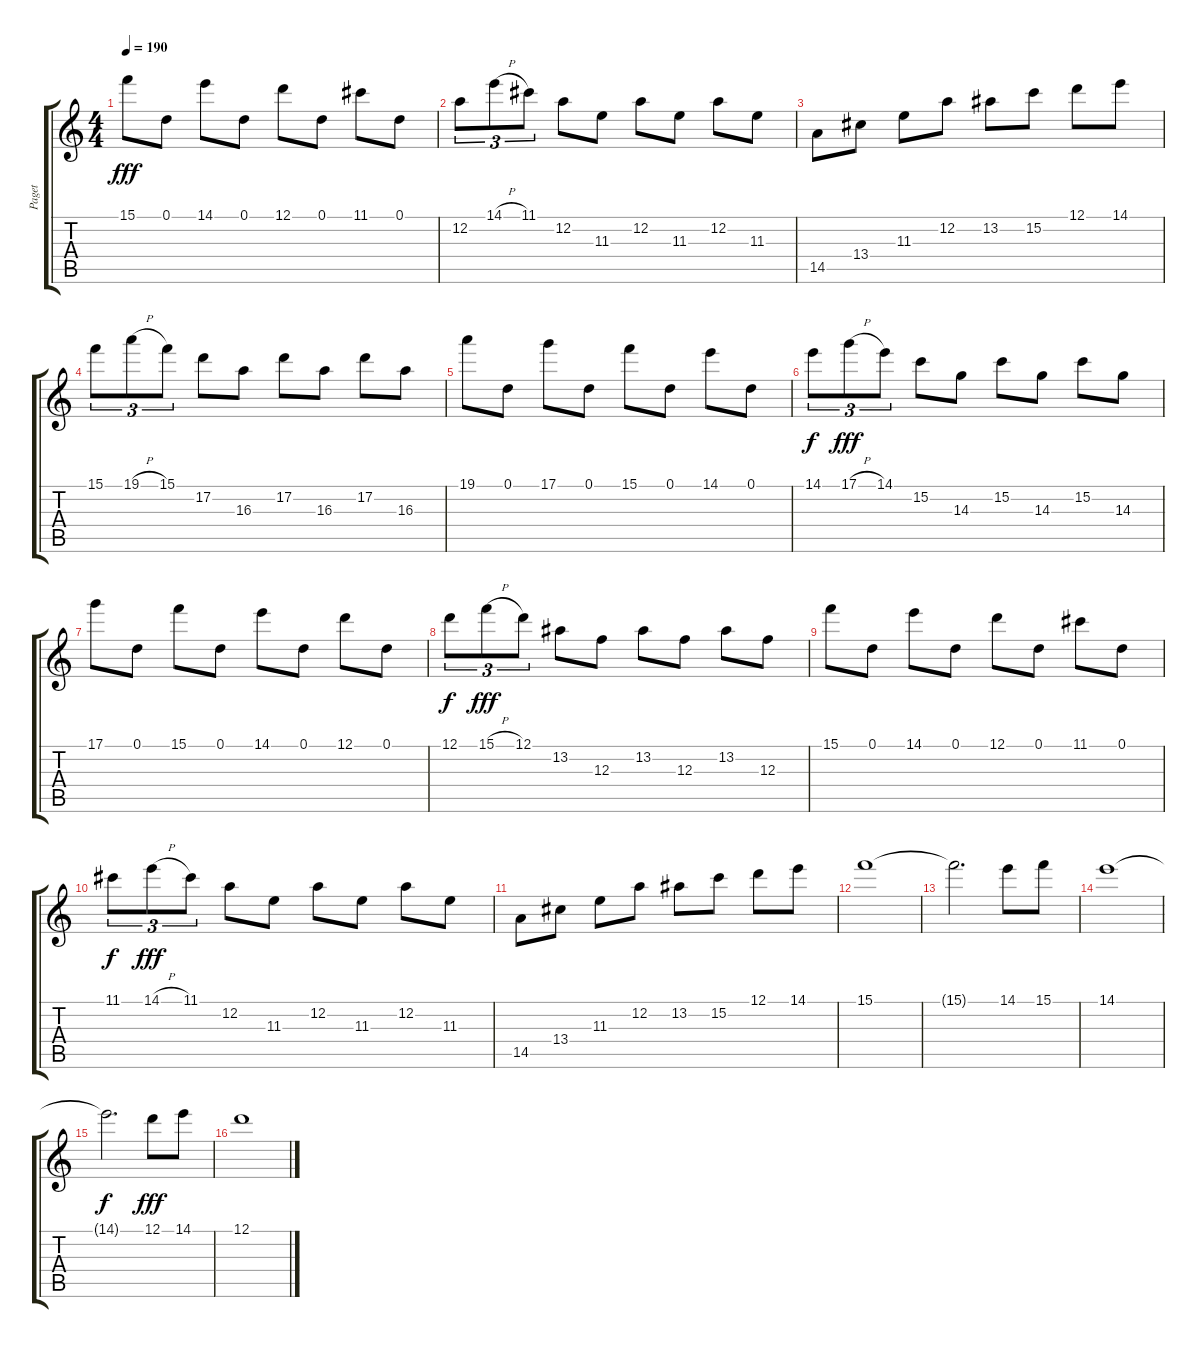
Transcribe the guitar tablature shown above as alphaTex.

\track ("Paget" "Paget") {instrument distortionguitar}
\staff {score tabs}
\tuning (D4 A3 F3 C3 G2 C2) {hide}
\ts (4 4)
\tempo 190
\clef g2
\ks c
15.1.8{dy fff} 0.1.8 14.1.8 0.1.8 12.1.8 0.1.8 11.1.8 0.1.8 |
12.2.8{tu (3 2)} 14.1{h}.8{tu (3 2)} 11.1.8{tu (3 2)} 12.2.8 11.3.8 12.2.8 11.3.8 12.2.8 11.3.8 |
14.5.8 13.4.8 11.3.8 12.2.8 13.2.8 15.2.8 12.1.8 14.1.8 |
15.1.8{tu (3 2) instrument distortionguitar} 19.1{h}.8{tu (3 2)} 15.1.8{tu (3 2)} 17.2.8 16.3.8 17.2.8 16.3.8 17.2.8 16.3.8 |
19.1.8 0.1.8 17.1.8 0.1.8 15.1.8 0.1.8 14.1.8 0.1.8 |
14.1.8{tu (3 2) dy f} 17.1{h}.8{tu (3 2) dy fff} 14.1.8{tu (3 2)} 15.2.8 14.3.8 15.2.8 14.3.8 15.2.8 14.3.8 |
17.1.8 0.1.8 15.1.8 0.1.8 14.1.8 0.1.8 12.1.8 0.1.8 |
12.1.8{tu (3 2) dy f} 15.1{h}.8{tu (3 2) dy fff} 12.1.8{tu (3 2)} 13.2.8 12.3.8 13.2.8 12.3.8 13.2.8 12.3.8 |
15.1.8 0.1.8 14.1.8 0.1.8 12.1.8 0.1.8 11.1.8 0.1.8 |
11.1.8{tu (3 2) dy f} 14.1{h}.8{tu (3 2) dy fff} 11.1.8{tu (3 2)} 12.2.8 11.3.8 12.2.8 11.3.8 12.2.8 11.3.8 |
14.5.8 13.4.8 11.3.8 12.2.8 13.2.8 15.2.8 12.1.8 14.1.8 |
15.1.1 |
15.1{t}.2{d} 14.1.8 15.1.8 |
14.1.1 |
14.1{t}.2{d dy f} 12.1.8{dy fff} 14.1.8 |
12.1.1
